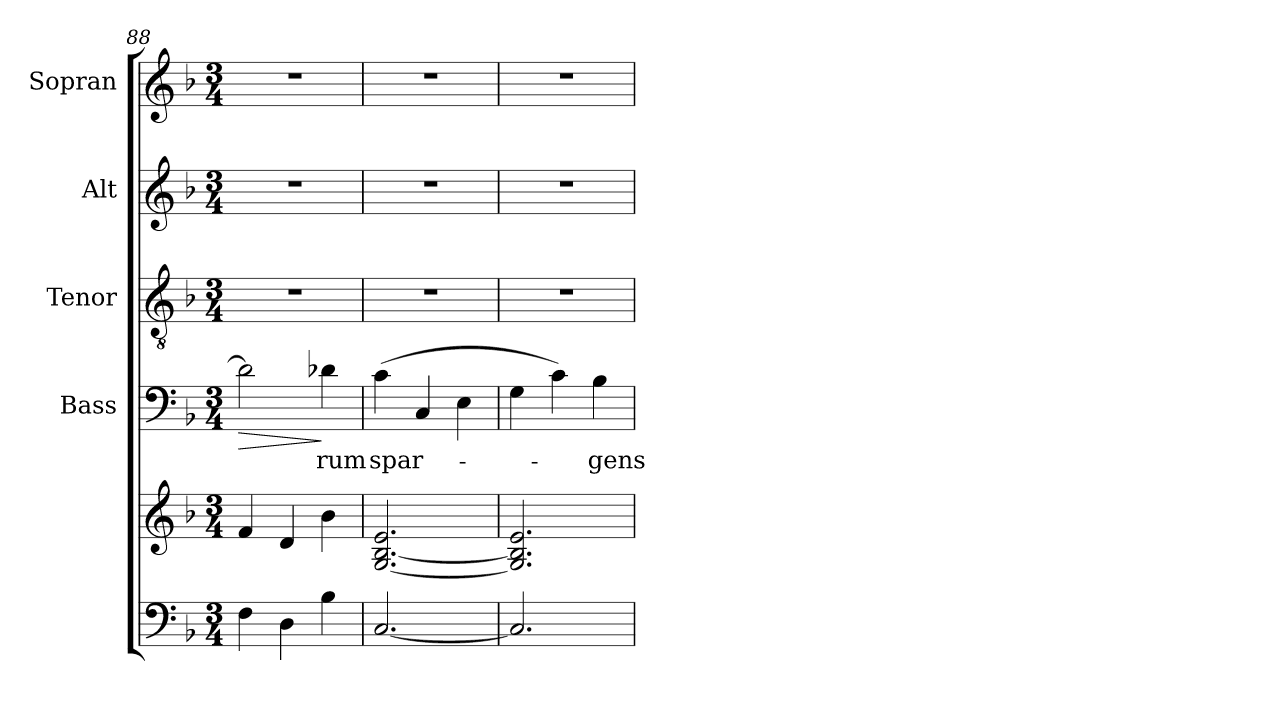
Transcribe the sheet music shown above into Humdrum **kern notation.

**kern	**kern	**kern	**text	**dynam	**kern	**kern	**kern
*part5	*part5	*part4	*part4	*part4	*part3	*part2	*part1
*staff6	*staff5	*staff4	*staff4	*staff4	*staff3	*staff2	*staff1
*	*	*I"Bass	*	*	*I"Tenor	*I"Alt	*I"Sopran
*	*	*I'B.	*	*	*I'T.	*I'A.	*I'S.
*clefF4	*clefG2	*clefF4	*	*	*clefGv2	*clefG2	*clefG2
*k[b-]	*k[b-]	*k[b-]	*	*	*k[b-]	*k[b-]	*k[b-]
*F:	*F:	*F:	*	*	*F:	*F:	*F:
*M3/4	*M3/4	*M3/4	*	*	*M3/4	*M3/4	*M3/4
=88	=88	=88	=88	=88	=88	=88	=88
!	!	!	!	!LO:HP:b	!	!	!
4F\	4f/	2d\]	.	>	2.r	2.r	2.r
4D\	4d/	.	.	.	.	.	.
!	!	!	!LO:LY:b	!	!	!	!
4B-\	4b-\	4d-X\	-rum	]	.	.	.
=89	=89	=89	=89	=89	=89	=89	=89
!	!	!	!LO:LY:b	!	!	!	!
[2.C/	[2.G/ [2.B-/ 2.e/	(>4c\	spar-	.	2.r	2.r	2.r
.	.	4C/	.	.	.	.	.
.	.	4E\	.	.	.	.	.
=90	=90	=90	=90	=90	=90	=90	=90
2.C/]	2.G/] 2.B-/] 2.e/	4G\	.	.	2.r	2.r	2.r
.	.	4c\)	.	.	.	.	.
!	!	!	!LO:LY:b	!	!	!	!
.	.	4B-\	-gens	.	.	.	.
=	=	=	=	=	=	=	=
*-	*-	*-	*-	*-	*-	*-	*-
